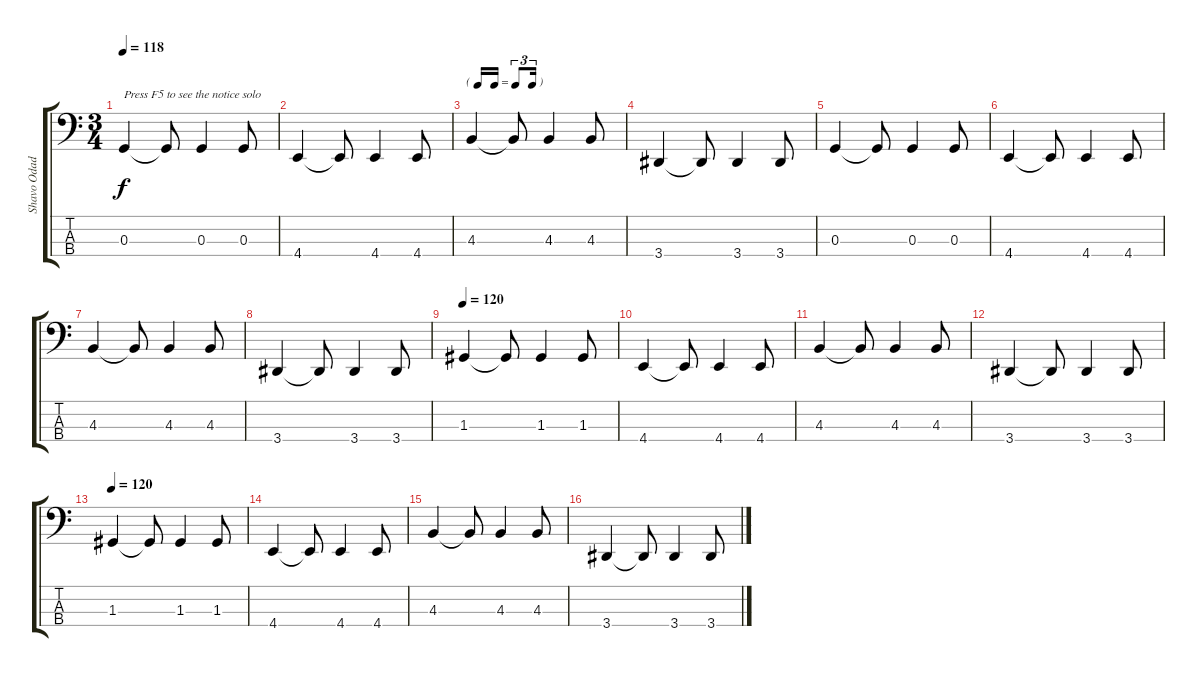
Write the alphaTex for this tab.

\track ("Shavo Odadjian" "Shavo Odad") {instrument electricbasspick}
\staff {score tabs}
\tuning (F2 C2 G1 C1) {hide}
\ts (3 4)
\tempo 118
\clef f4
\ks c
0.3.4{txt "Press F5 to see the notice solo" dy f} 0.3{t}.8 0.3.4 0.3.8 |
4.4.4 4.4{t}.8 4.4.4 4.4.8 |
\tf triplet16th
4.3.4 4.3{t}.8 4.3.4 4.3.8 |
3.4.4 3.4{t}.8 3.4.4 3.4.8 |
0.3.4 0.3{t}.8 0.3.4 0.3.8 |
4.4.4 4.4{t}.8 4.4.4 4.4.8 |
4.3.4 4.3{t}.8 4.3.4 4.3.8 |
3.4.4 3.4{t}.8 3.4.4 3.4.8 |
\tempo 120
1.3.4 1.3{t}.8 1.3.4 1.3.8 |
4.4.4 4.4{t}.8 4.4.4 4.4.8 |
4.3.4 4.3{t}.8 4.3.4 4.3.8 |
3.4.4 3.4{t}.8 3.4.4 3.4.8 |
\tempo 120
1.3.4 1.3{t}.8 1.3.4 1.3.8 |
4.4.4 4.4{t}.8 4.4.4 4.4.8 |
4.3.4 4.3{t}.8 4.3.4 4.3.8 |
3.4.4 3.4{t}.8 3.4.4 3.4.8
